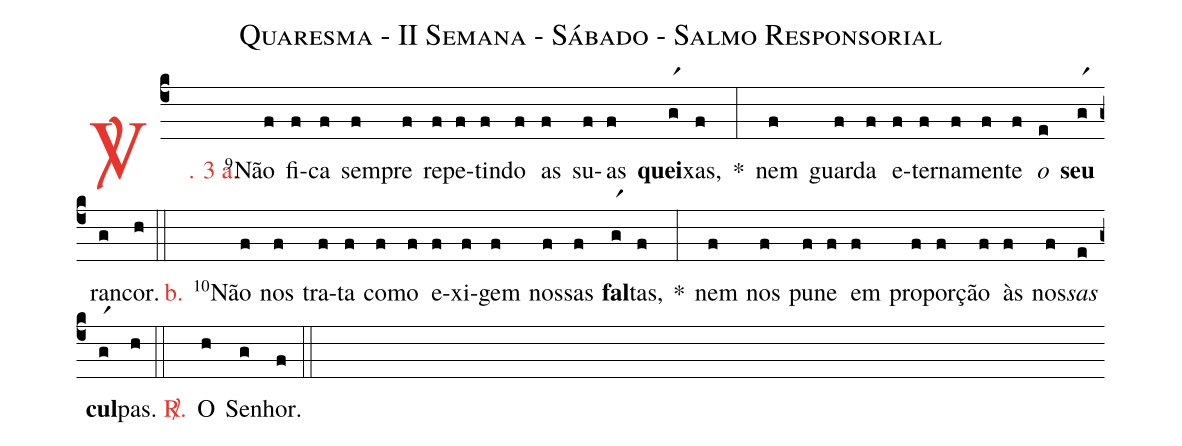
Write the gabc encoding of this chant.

name: Quaresma - II Semana - Sábado - Salmo Responsorial;
%%
(c4)

<c><sp>V/</sp>. 3 a.</c>() <v>\VSup{9}</v>Não(f) fi(f)ca(f) sem(f)pre(f) re(f)pe(f)tin(f)do(f) as(f) su(f)as(f) <b>quei</b>(gr1)xas,(f) *(:)
nem(f) guar(f)da(f) e(f)ter(f)na(f)men(f)te(f) <i>o</i>(e) <b>seu</b>(gr1) ran(g)cor.(h)

(::)

<nlba><c>b.</c>() <v>\VSup{10}</v>Não</nlba>(f) nos(f) tra(f)ta(f) co(f)mo(f) e(f)xi(f)gem(f) nos(f)sas(f) <b>fal</b>(gr1)tas,(f) *(:)
nem(f) nos(f) pu(f)ne(f) em(f) pro(f)por(f)ção(f) às(f) nos(f)<i>sas</i>(e) <b>cul</b>(gr1)pas.(h)

(::)

<nlba><c><sp>R/</sp>.</c>() O</nlba>(h) Se(g)nhor.(f)

(::)
